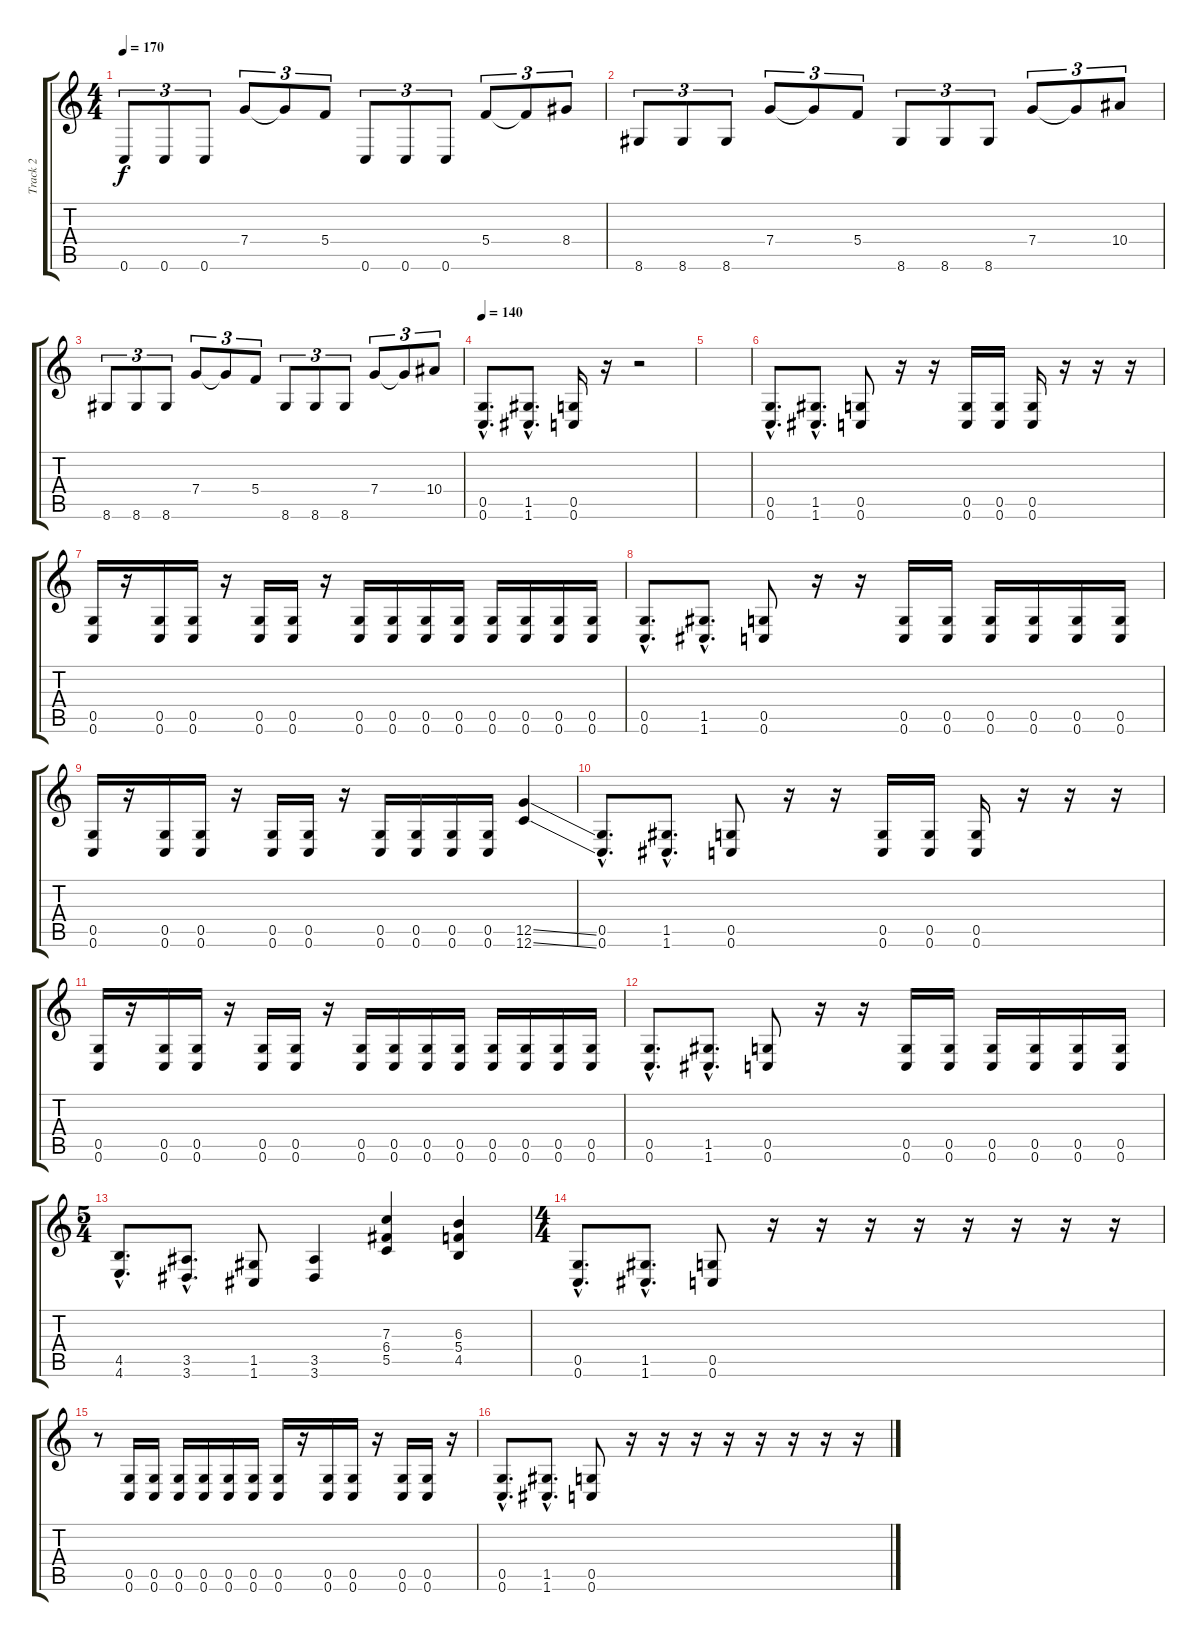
\track ("Track 2" "Track 2") {instrument distortionguitar}
\staff {score tabs}
\tuning (D4 A3 F3 C3 G2 C2) {hide}
\ts (4 4)
\tempo 170
\clef g2
\ks c
0.6.8{tu (3 2) dy f instrument distortionguitar} 0.6.8{tu (3 2)} 0.6.8{tu (3 2)} 7.4.8{tu (3 2)} 7.4{t}.8{tu (3 2)} 5.4.8{tu (3 2)} 0.6.8{tu (3 2)} 0.6.8{tu (3 2)} 0.6.8{tu (3 2)} 5.4.8{tu (3 2)} 5.4{t}.8{tu (3 2)} 8.4.8{tu (3 2)} |
8.6.8{tu (3 2) instrument distortionguitar} 8.6.8{tu (3 2)} 8.6.8{tu (3 2)} 7.4.8{tu (3 2)} 7.4{t}.8{tu (3 2)} 5.4.8{tu (3 2)} 8.6.8{tu (3 2)} 8.6.8{tu (3 2)} 8.6.8{tu (3 2)} 7.4.8{tu (3 2)} 7.4{t}.8{tu (3 2)} 10.4.8{tu (3 2)} |
8.6.8{tu (3 2) instrument distortionguitar} 8.6.8{tu (3 2)} 8.6.8{tu (3 2)} 7.4.8{tu (3 2)} 7.4{t}.8{tu (3 2)} 5.4.8{tu (3 2)} 8.6.8{tu (3 2)} 8.6.8{tu (3 2)} 8.6.8{tu (3 2)} 7.4.8{tu (3 2)} 7.4{t}.8{tu (3 2)} 10.4.8{tu (3 2)} |
\tempo 150
\tempo 140
(0.5{hac} 0.6{hac}).8{d} (1.5{hac} 1.6{hac}).8{d} (0.5 0.6).16 r.16 r.2 |
|
(0.5{hac} 0.6{hac}).8{d} (1.5{hac} 1.6{hac}).8{d} (0.5 0.6).8 r.16 r.16 (0.5 0.6).16 (0.5 0.6).16 (0.5 0.6).16 r.16 r.16 r.16 |
(0.5 0.6).16 r.16 (0.5 0.6).16 (0.5 0.6).16 r.16 (0.5 0.6).16 (0.5 0.6).16 r.16 (0.5 0.6).16 (0.5 0.6).16 (0.5 0.6).16 (0.5 0.6).16 (0.5 0.6).16 (0.5 0.6).16 (0.5 0.6).16 (0.5 0.6).16 |
(0.5{hac} 0.6{hac}).8{d} (1.5{hac} 1.6{hac}).8{d} (0.5 0.6).8 r.16 r.16 (0.5 0.6).16 (0.5 0.6).16 (0.5 0.6).16 (0.5 0.6).16 (0.5 0.6).16 (0.5 0.6).16 |
(0.5 0.6).16 r.16 (0.5 0.6).16 (0.5 0.6).16 r.16 (0.5 0.6).16 (0.5 0.6).16 r.16 (0.5 0.6).16 (0.5 0.6).16 (0.5 0.6).16 (0.5 0.6).16 (12.5{ss} 12.6{ss}).4 |
(0.5{hac} 0.6{hac}).8{d} (1.5{hac} 1.6{hac}).8{d} (0.5 0.6).8 r.16 r.16 (0.5 0.6).16 (0.5 0.6).16 (0.5 0.6).16 r.16 r.16 r.16 |
(0.5 0.6).16 r.16 (0.5 0.6).16 (0.5 0.6).16 r.16 (0.5 0.6).16 (0.5 0.6).16 r.16 (0.5 0.6).16 (0.5 0.6).16 (0.5 0.6).16 (0.5 0.6).16 (0.5 0.6).16 (0.5 0.6).16 (0.5 0.6).16 (0.5 0.6).16 |
(0.5{hac} 0.6{hac}).8{d} (1.5{hac} 1.6{hac}).8{d} (0.5 0.6).8 r.16 r.16 (0.5 0.6).16 (0.5 0.6).16 (0.5 0.6).16 (0.5 0.6).16 (0.5 0.6).16 (0.5 0.6).16 |
\ts (5 4)
(4.5{hac} 4.6{hac}).8{d} (3.5{hac} 3.6{hac}).8{d} (1.5 1.6).8 (3.5 3.6).4 (7.3 6.4 5.5).4 (6.3 5.4 4.5).4 |
\ts (4 4)
(0.5{hac} 0.6{hac}).8{d} (1.5{hac} 1.6{hac}).8{d} (0.5 0.6).8 r.16 r.16 r.16 r.16 r.16 r.16 r.16 r.16 |
r.8 (0.5 0.6).16 (0.5 0.6).16 (0.5 0.6).16 (0.5 0.6).16 (0.5 0.6).16 (0.5 0.6).16 (0.5 0.6).16 r.16 (0.5 0.6).16 (0.5 0.6).16 r.16 (0.5 0.6).16 (0.5 0.6).16 r.16 |
(0.5{hac} 0.6{hac}).8{d} (1.5{hac} 1.6{hac}).8{d} (0.5 0.6).8 r.16 r.16 r.16 r.16 r.16 r.16 r.16 r.16
